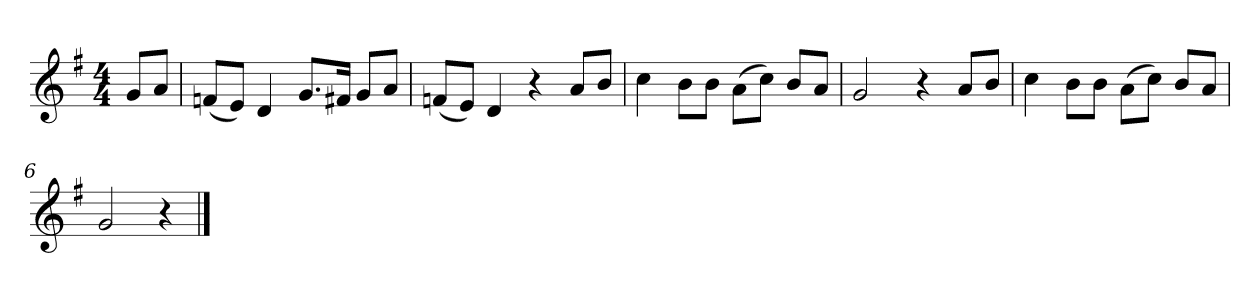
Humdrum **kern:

**kern
*part1
*staff1
*k[f#]
*M4/4
*MM120
=
8gL
8aJ
=1
(8fnL
8eJ)
4d
8.gL
16f#XJk
8gL
8aJ
=2
(8fnL
8eJ)
4d
4r
8aL
8bJ
=3
4cc
8bL
8bJ
(8aL
8ccJ)
8bL
8aJ
=4
2g
4r
8aL
8bJ
=5
4cc
8bL
8bJ
(8aL
8ccJ)
8bL
8aJ
=6
2g
4r
==
*-
